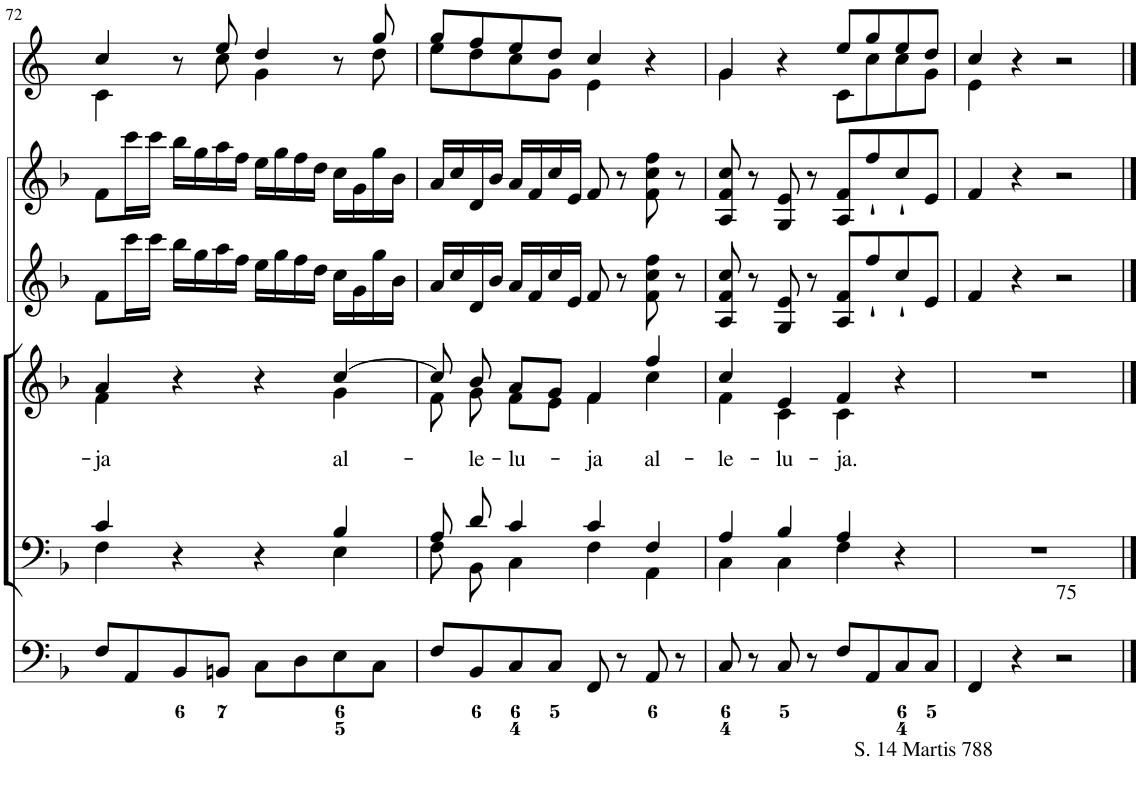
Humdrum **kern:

**kern	**kern	**kern	**text	**kern	**kern	**kern
*part6	*part5	*part4	*part4	*part3	*part2	*part1
*staff6	*staff5	*staff4	*staff4	*staff3	*staff2	*staff1
*I"Organ	*I"Voice	*I"Voice	*	*I"Violin	*I"Violini	*I"Corni in F
*	*	*	*	*I'Vln	*I'Vln	*
!!LO:PB:g=z
*clefF4	*clefF4	*clefG2	*	*clefG2	*clefG2	*clefG2
*	*	*	*	*	*	*Trd4c7
*k[b-]	*k[b-]	*k[b-]	*	*k[b-]	*k[b-]	*k[]
*M4/4	*M4/4	*M4/4	*	*M4/4	*M4/4	*M4/4
*met(c)	*met(c)	*met(c)	*	*met(c)	*met(c)	*met(c)
=72	=72	=72	=72	=72	=72	=72
*	*^	*	*	*	*	*
!	!	!	!	!LO:LY:b	!	!	!
*	*	*	*^	*	*	*	*^
8F/L	4c/	4F\	4a/	4f\	-ja	8f\L	8f\L	4cc/	4c\
8AA/	.	.	.	.	.	16ccc\L	16ccc\L	.	.
.	.	.	.	.	.	16ccc\JJ	16ccc\JJ	.	.
8BB-/	4r	2ryy	4r	2ryy	.	16bb-\LL	16bb-\LL	8r	8ryy
.	.	.	.	.	.	16gg\	16gg\	.	.
8BBn/J	.	.	.	.	.	16aa\	16aa\	8ee/	8cc\
.	.	.	.	.	.	16ff\JJ	16ff\JJ	.	.
8C\L	4r	.	4r	.	.	16ee\LL	16ee\LL	4dd/	4g\
.	.	.	.	.	.	16gg\	16gg\	.	.
8D\	.	.	.	.	.	16ff\	16ff\	.	.
.	.	.	.	.	.	16dd\JJ	16dd\JJ	.	.
!	!	!	!	!	!LO:LY:b	!	!	!	!
8E\	4B-/	4E\	[4cc/	4g\	al-	16cc\LL	16cc\LL	8r	8ryy
.	.	.	.	.	.	16g\	16g\	.	.
8C\J	.	.	.	.	.	16gg\	16gg\	8gg/	8dd\
.	.	.	.	.	.	16b-\JJ	16b-\JJ	.	.
=73	=73	=73	=73	=73	=73	=73	=73	=73	=73
8F/L	8A/L	8F\L	8cc/]	8f\	.	16a/LL	16a/LL	8gg/L	8ee\L
.	.	.	.	.	.	16cc/	16cc/	.	.
!	!	!	!	!	!LO:LY:b	!	!	!	!
8BB-/	8d/J	8BB-\J	8b-/	8g\	-le-	16d/	16d/	8ff/	8dd\
.	.	.	.	.	.	16b-/JJ	16b-/JJ	.	.
!	!	!	!	!	!LO:LY:b	!	!	!	!
8C/	4c/	4C\	8a/L	8f\L	-lu-	16a/LL	16a/LL	8ee/	8cc\
.	.	.	.	.	.	16f/	16f/	.	.
8C/J	.	.	8g/J	8e\J	.	16cc/	16cc/	8dd/J	8g\J
.	.	.	.	.	.	16e/JJ	16e/JJ	.	.
!	!	!	!	!	!LO:LY:b	!	!	!	!
8FF/	4c/	4F\	4f/	4f\	-ja	8f/	8f/	4cc/	4e\
8r	.	.	.	.	.	8r	8r	.	.
!	!	!	!	!	!LO:LY:b	!	!	!	!
8AA/	4F/	4AA\	4ff/	4cc\	al-	8f\ 8cc\ 8ff\	8f\ 8cc\ 8ff\	4r	4ryy
8r	.	.	.	.	.	8r	8r	.	.
=74	=74	=74	=74	=74	=74	=74	=74	=74	=74
!	!	!	!	!	!LO:LY:b	!	!	!	!
8C/	4A/	4C\	4cc/	4f\	-le-	8A/ 8f/ 8cc/	8A/ 8f/ 8cc/	4g/	4g\
8r	.	.	.	.	.	8r	8r	.	.
!	!	!	!	!	!LO:LY:b	!	!	!	!
8C/	4B-/	4C\	4e/	4c\	-lu-	8G/ 8e/	8G/ 8e/	4r	4ryy
8r	.	.	.	.	.	8r	8r	.	.
!	!	!	!	!	!LO:LY:b	!	!	!	!
8F/L	4A/	4F\	4f/	4c\	-ja.	8A/ 8f/L	8A/ 8f/L	8ee/L	8c\L
8AA/	.	.	.	.	.	8ff`/	8ff`/	8gg/	8cc\
8C/	4r	4ryy	4r	4ryy	.	8cc`/	8cc`/	8ee/	8cc\
8C/J	.	.	.	.	.	8e/J	8e/J	8dd/J	8g\J
*	*v	*v	*	*	*	*	*	*	*
*	*	*v	*v	*	*	*	*	*
=75	=75	=75	=75	=75	=75	=75	=75
!LO:TX:b:t=S. 14 Martis 788	!	!	!	!	!	!	!
4FF/	1r	1r	.	4f/	4f/	4cc/	4e\
4r	.	.	.	4r	4r	4r	2.ryy
!LO:TX:a:t=75	!	!	!	!	!	!	!
2r	.	.	.	2r	2r	2r	.
*	*	*	*	*	*	*v	*v
==	==	==	==	==	==	==
*-	*-	*-	*-	*-	*-	*-
